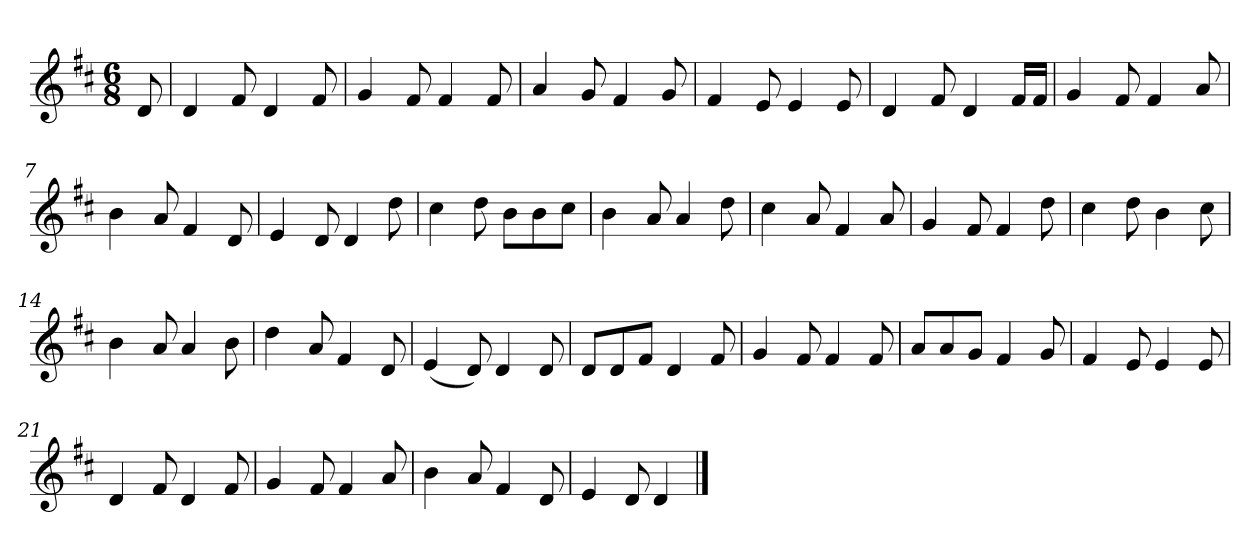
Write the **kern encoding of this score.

**kern
*part1
*staff1
*k[f#c#]
*M6/8
*MM120
=
8d
=1
4d
8f#
4d
8f#
=2
4g
8f#
4f#
8f#
=3
4a
8g
4f#
8g
=4
4f#
8e
4e
8e
=5
4d
8f#
4d
16f#LL
16f#JJ
=6
4g
8f#
4f#
8a
=7
4b
8a
4f#
8d
=8
4e
8d
4d
8dd
=9
4cc#
8dd
8bL
8b
8cc#J
=10
4b
8a
4a
8dd
=11
4cc#
8a
4f#
8a
=12
4g
8f#
4f#
8dd
=13
4cc#
8dd
4b
8cc#
=14
4b
8a
4a
8b
=15
4dd
8a
4f#
8d
=16
(4e
8d)
4d
8d
=17
8dL
8d
8f#J
4d
8f#
=18
4g
8f#
4f#
8f#
=19
8aL
8a
8gJ
4f#
8g
=20
4f#
8e
4e
8e
=21
4d
8f#
4d
8f#
=22
4g
8f#
4f#
8a
=23
4b
8a
4f#
8d
=24
4e
8d
4d
==
*-
